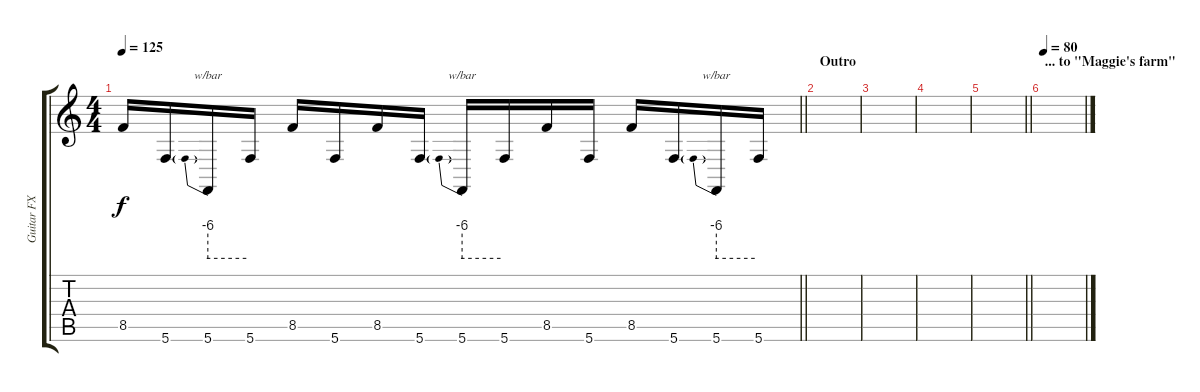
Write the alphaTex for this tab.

\track ("Guitar FX" "Guitar FX") {instrument distortionguitar}
\staff {score tabs}
\tuning (E4 B3 G3 D3 A2 C2) {hide}
\ts (4 4)
\tempo 125
\clef g2
\barLineRight lightlight
\ks c
8.5.16{dy f} 5.6.16 5.6.16{tbe (predive default 0 -24 60 -24)} 5.6.16 8.5.16 5.6.16 8.5.16 5.6.16 5.6.16{tbe (predive default 0 -24 60 -24)} 5.6.16 8.5.16 5.6.16 8.5.16 5.6.16 5.6.16{tbe (predive default 0 -24 60 -24)} 5.6.16 |
\section ("" "Outro")
|
|
|
\barLineRight lightlight
|
\section ("" "... to \"Maggie's farm\"")
\tempo 80
